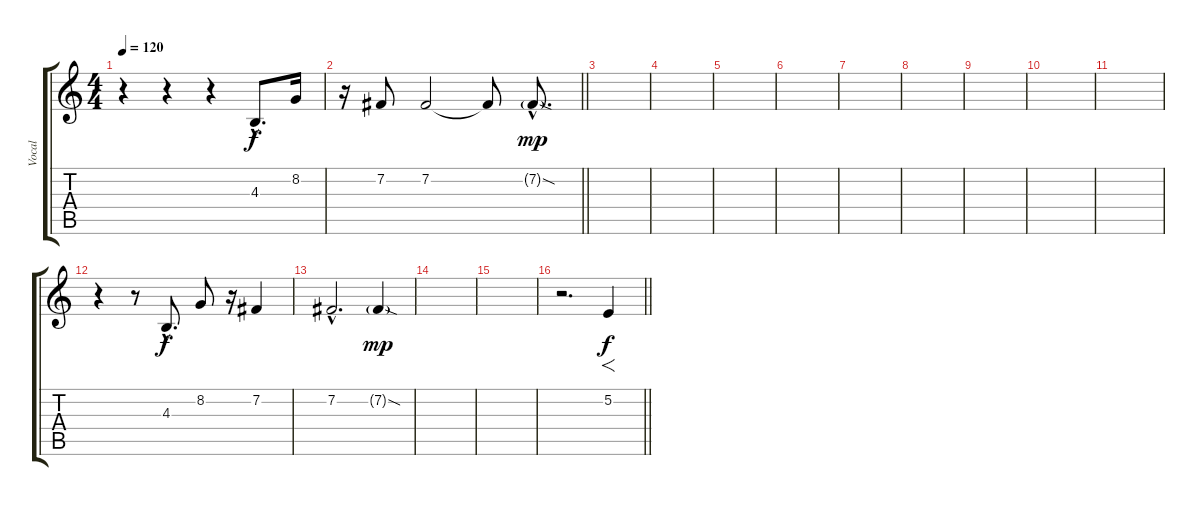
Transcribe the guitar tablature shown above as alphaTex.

\track ("Vocal" "Vocal") {instrument choiraahs}
\staff {score tabs}
\tuning (E4 B3 G3 D3 A2 E2) {hide}
\ts (4 4)
\tempo 120
\clef g2
\ks c
r.4{dy mp} r.4 r.4 4.3{hac}.8{d dy f} 8.2.16 |
\barLineRight lightlight
r.16 7.2.8 7.2.2 7.2{t}.8 7.2{sod g hac}.8{d dy mp} |
\section ("" "")
|
|
|
|
|
|
|
|
|
r.4 r.8 4.3{hac}.8{d dy f} 8.2.8 r.16 7.2.4 |
7.2{hac}.2{d} 7.2{sod g}.4{dy mp} |
|
|
\barLineRight lightlight
r.2{d} 5.2.4{f dy f}
